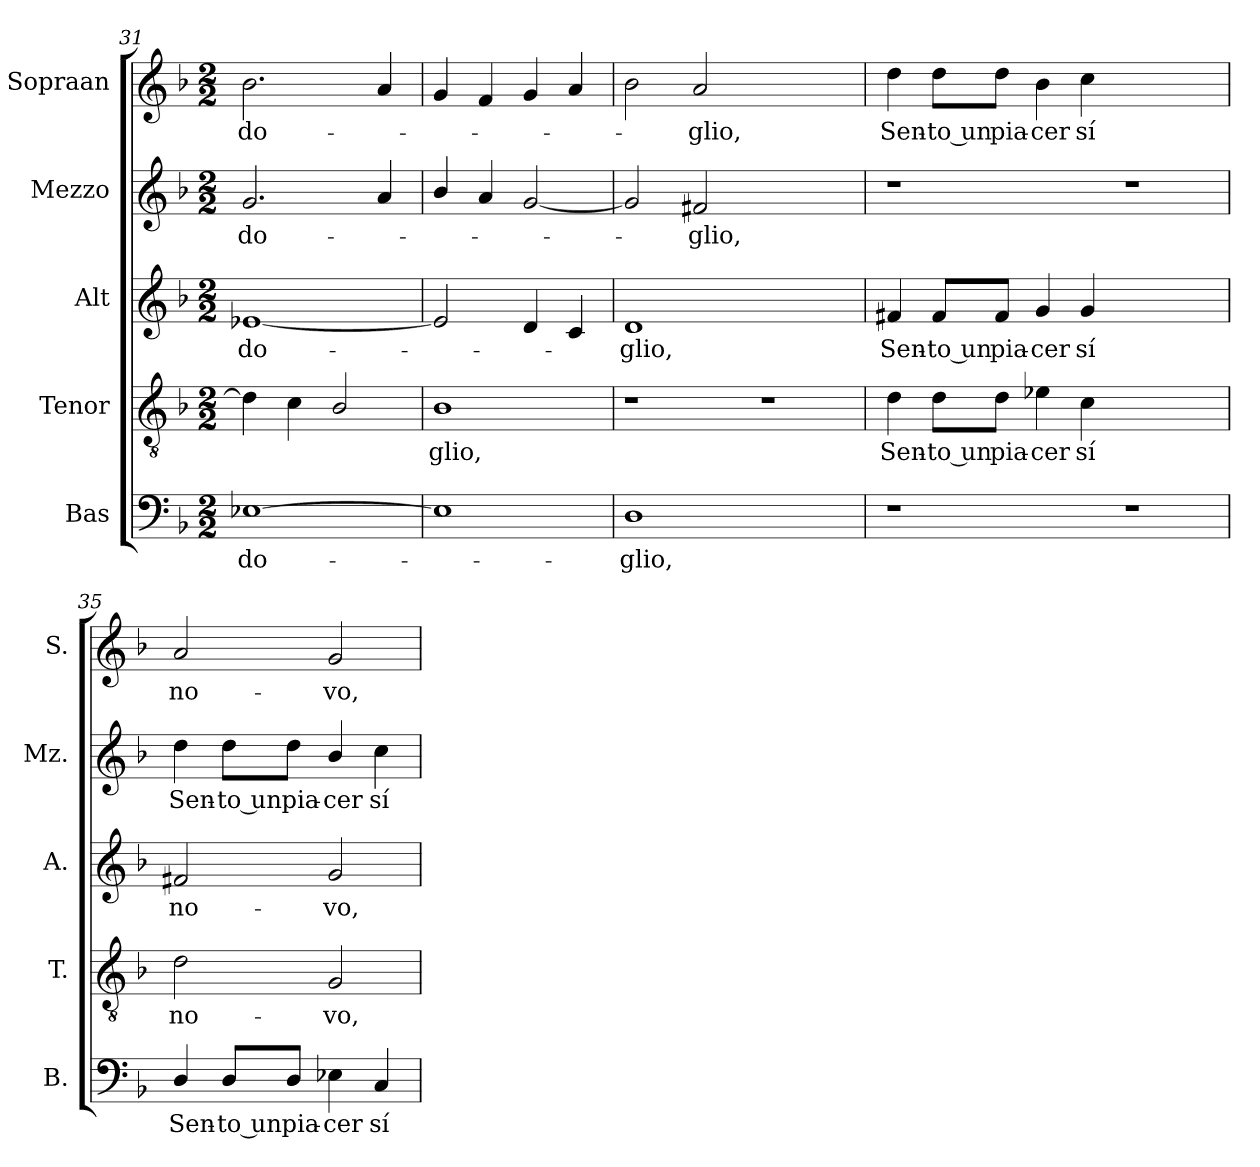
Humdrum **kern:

**kern	**text	**kern	**text	**kern	**text	**kern	**text	**kern	**text
*part5	*part5	*part4	*part4	*part3	*part3	*part2	*part2	*part1	*part1
*staff5	*staff5	*staff4	*staff4	*staff3	*staff3	*staff2	*staff2	*staff1	*staff1
*I"Bas	*	*I"Tenor	*	*I"Alt	*	*I"Mezzo	*	*I"Sopraan	*
*I'B.	*	*I'T.	*	*I'A.	*	*I'Mz.	*	*I'S.	*
*clefF4	*	*clefGv2	*	*clefG2	*	*clefG2	*	*clefG2	*
*	*	*ITrd7c12	*	*	*	*	*	*	*
*k[b-]	*	*k[b-]	*	*k[b-]	*	*k[b-]	*	*k[b-]	*
*F:	*	*F:	*	*F:	*	*F:	*	*F:	*
*M2/2	*	*M2/2	*	*M2/2	*	*M2/2	*	*M2/2	*
=31	=31	=31	=31	=31	=31	=31	=31	=31	=31
!	!LO:LY:b:color=#000000	!	!	!	!	!	!	!	!
!	!	!	!	!	!LO:LY:b:color=#000000	!	!	!	!
!	!	!	!	!	!	!	!LO:LY:b:color=#000000	!	!
!	!	!	!	!	!	!	!	!	!LO:LY:b:color=#000000
[>1E-Xi	do-	4Di\]	.	[<1e-Xi	do-	2.gi/	do-	2.b-i\	do-
.	.	4Ci\	.	.	.	.	.	.	.
.	.	2BB-i/	.	.	.	.	.	.	.
.	.	.	.	.	.	4ai/	.	4ai/	.
=32	=32	=32	=32	=32	=32	=32	=32	=32	=32
!	!	!	!LO:LY:b:color=#000000	!	!	!	!	!	!
1E-i]	.	1BB-i	-glio,	2e-i/]	.	4b-i/	.	4gi/	.
.	.	.	.	.	.	4ai/	.	4fi/	.
.	.	.	.	4di/	.	[<2gi/	.	4gi/	.
.	.	.	.	4ci/	.	.	.	4ai/	.
=33	=33	=33	=33	=33	=33	=33	=33	=33	=33
!	!LO:LY:b:color=#000000	!	!	!	!	!	!	!	!
!	!	!	!	!	!LO:LY:b:color=#000000	!	!	!	!
1Di	-glio,	1r	.	1di	-glio,	2gi/]	.	2b-i\	.
!	!	!	!	!	!	!	!LO:LY:b:color=#000000	!	!
!	!	!	!	!	!	!	!	!	!LO:LY:b:color=#000000
.	.	.	.	.	.	2f#Xi/	-glio,	2ai/	-glio,
1ryy	.	1r	.	1ryy	.	1ryy	.	1ryy	.
!!LO:LB:g=z
=34	=34	=34	=34	=34	=34	=34	=34	=34	=34
!	!	!	!LO:LY:b:color=#000000	!	!	!	!	!	!
!	!	!	!	!	!LO:LY:b:color=#000000	!	!	!	!
!	!	!	!	!	!	!	!	!	!LO:LY:b:color=#000000
1r	.	4Di\	Sen-	4f#Xi/	Sen-	1r	.	4ddi\	Sen-
!	!	!	!LO:LY:b:color=#000000	!	!	!	!	!	!
!	!	!	!	!	!LO:LY:b:color=#000000	!	!	!	!
!	!	!	!	!	!	!	!	!	!LO:LY:b:color=#000000
.	.	8Di\L	-to un	8f#i/L	-to un	.	.	8ddi\L	-to un
!	!	!	!LO:LY:b:color=#000000	!	!	!	!	!	!
!	!	!	!	!	!LO:LY:b:color=#000000	!	!	!	!
!	!	!	!	!	!	!	!	!	!LO:LY:b:color=#000000
.	.	8Di\J	pia-	8f#i/J	pia-	.	.	8ddi\J	pia-
!	!	!	!LO:LY:b:color=#000000	!	!	!	!	!	!
!	!	!	!	!	!LO:LY:b:color=#000000	!	!	!	!
!	!	!	!	!	!	!	!	!	!LO:LY:b:color=#000000
.	.	4E-Xi\	-cer	4gi/	-cer	.	.	4b-i\	-cer
!	!	!	!LO:LY:b:color=#000000	!	!	!	!	!	!
!	!	!	!	!	!LO:LY:b:color=#000000	!	!	!	!
!	!	!	!	!	!	!	!	!	!LO:LY:b:color=#000000
.	.	4Ci\	sí	4gi/	sí	.	.	4cci\	sí
1r	.	1ryy	.	1ryy	.	1r	.	1ryy	.
=35	=35	=35	=35	=35	=35	=35	=35	=35	=35
!	!LO:LY:b:color=#000000	!	!	!	!	!	!	!	!
!	!	!	!LO:LY:b:color=#000000	!	!	!	!	!	!
!	!	!	!	!	!LO:LY:b:color=#000000	!	!	!	!
!	!	!	!	!	!	!	!LO:LY:b:color=#000000	!	!
!	!	!	!	!	!	!	!	!	!LO:LY:b:color=#000000
4Di/	Sen-	2Di\	no-	2f#Xi/	no-	4ddi\	Sen-	2ai/	no-
!	!LO:LY:b:color=#000000	!	!	!	!	!	!	!	!
!	!	!	!	!	!	!	!LO:LY:b:color=#000000	!	!
8Di/L	-to un	.	.	.	.	8ddi\L	-to un	.	.
!	!LO:LY:b:color=#000000	!	!	!	!	!	!	!	!
!	!	!	!	!	!	!	!LO:LY:b:color=#000000	!	!
8Di/J	pia-	.	.	.	.	8ddi\J	pia-	.	.
!	!LO:LY:b:color=#000000	!	!	!	!	!	!	!	!
!	!	!	!LO:LY:b:color=#000000	!	!	!	!	!	!
!	!	!	!	!	!LO:LY:b:color=#000000	!	!	!	!
!	!	!	!	!	!	!	!LO:LY:b:color=#000000	!	!
!	!	!	!	!	!	!	!	!	!LO:LY:b:color=#000000
4E-Xi\	-cer	2GGi/	-vo,	2gi/	-vo,	4b-i/	-cer	2gi/	-vo,
!	!LO:LY:b:color=#000000	!	!	!	!	!	!	!	!
!	!	!	!	!	!	!	!LO:LY:b:color=#000000	!	!
4Ci/	sí	.	.	.	.	4cci\	sí	.	.
=	=	=	=	=	=	=	=	=	=
*-	*-	*-	*-	*-	*-	*-	*-	*-	*-
